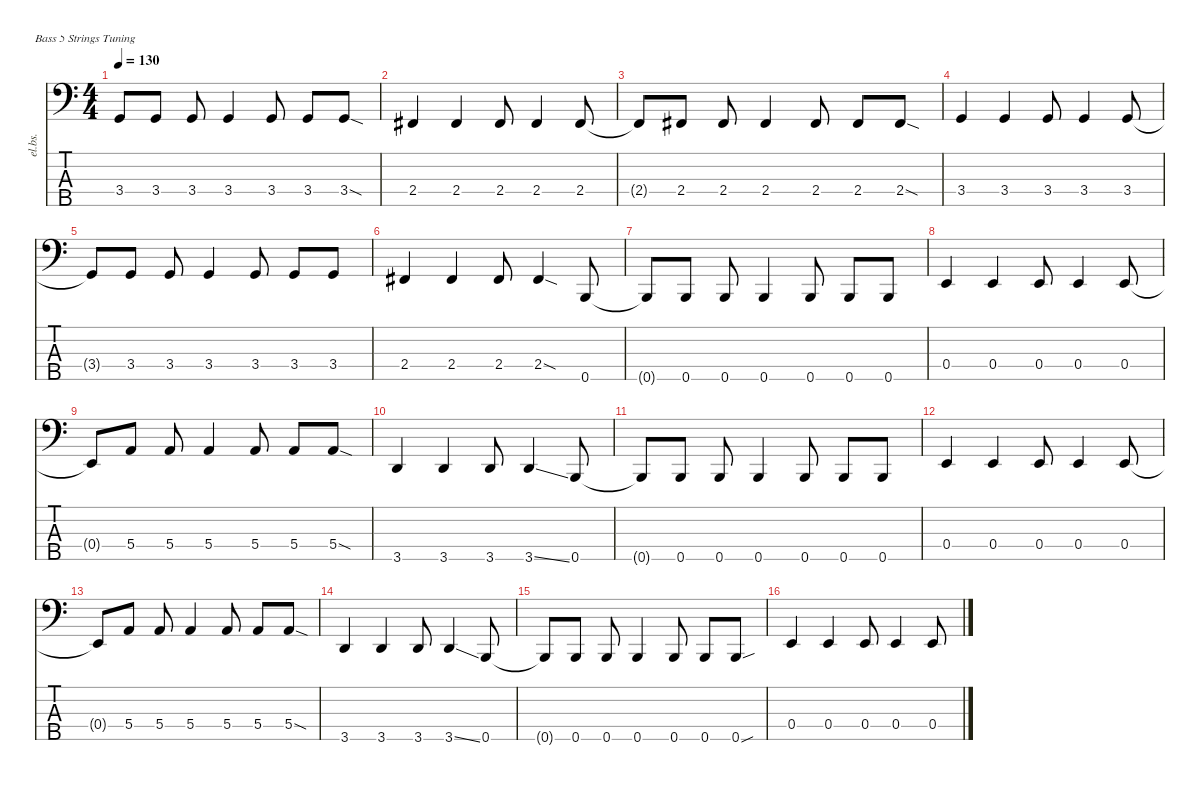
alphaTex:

\defaultSystemsLayout 4
\hideDynamics
\bracketExtendMode nobrackets
\otherSystemsTrackNameOrientation horizontal
\track ("Bass" "el.bs.") {instrument electricbassfinger}
\staff {score tabs}
\tuning (G2 D2 A1 E1 B0)
\ts (4 4)
\tempo 130
\clef f4
\ks c
3.4.8{dy ff} 3.4.8 3.4.8 3.4.4 3.4.8 3.4.8 3.4{sod}.8 |
2.4{acc #}.4 2.4{acc #}.4 2.4{acc #}.8 2.4{acc #}.4 2.4{acc #}.8{dy f} |
2.4{t acc #}.8 2.4{acc #}.8{dy ff} 2.4{acc #}.8 2.4{acc #}.4 2.4{acc #}.8 2.4{acc #}.8 2.4{sod acc #}.8 |
3.4.4 3.4.4 3.4.8 3.4.4{dy f} 3.4.8{dy ff} |
3.4{t}.8{dy f} 3.4.8{dy ff} 3.4.8 3.4.4 3.4.8 3.4.8 3.4.8 |
2.4{acc #}.4 2.4{acc #}.4 2.4{acc #}.8 2.4{sod acc #}.4 0.5.8 |
0.5{t}.8{dy f} 0.5.8{dy ff} 0.5.8 0.5.4 0.5.8 0.5.8 0.5.8 |
0.4.4 0.4.4 0.4.8 0.4.4{dy f} 0.4.8{dy ff} |
0.4{t}.8{dy f} 5.4.8{dy ff} 5.4.8 5.4.4 5.4.8 5.4.8 5.4{sod}.8 |
3.5.4 3.5.4 3.5.8 3.5{ss}.4 0.5.8 |
0.5{t}.8{dy f} 0.5.8{dy ff} 0.5.8 0.5.4 0.5.8 0.5.8 0.5.8 |
0.4.4 0.4.4 0.4.8 0.4.4{dy f} 0.4.8{dy ff} |
0.4{t}.8{dy f} 5.4.8{dy ff} 5.4.8 5.4.4 5.4.8 5.4.8 5.4{sod}.8 |
3.5.4 3.5.4 3.5.8 3.5{ss}.4 0.5.8 |
0.5{t}.8{dy f} 0.5.8{dy ff} 0.5.8 0.5.4 0.5.8 0.5.8 0.5{sou}.8 |
0.4.4 0.4.4 0.4.8 0.4.4{dy f} 0.4.8{dy ff}
